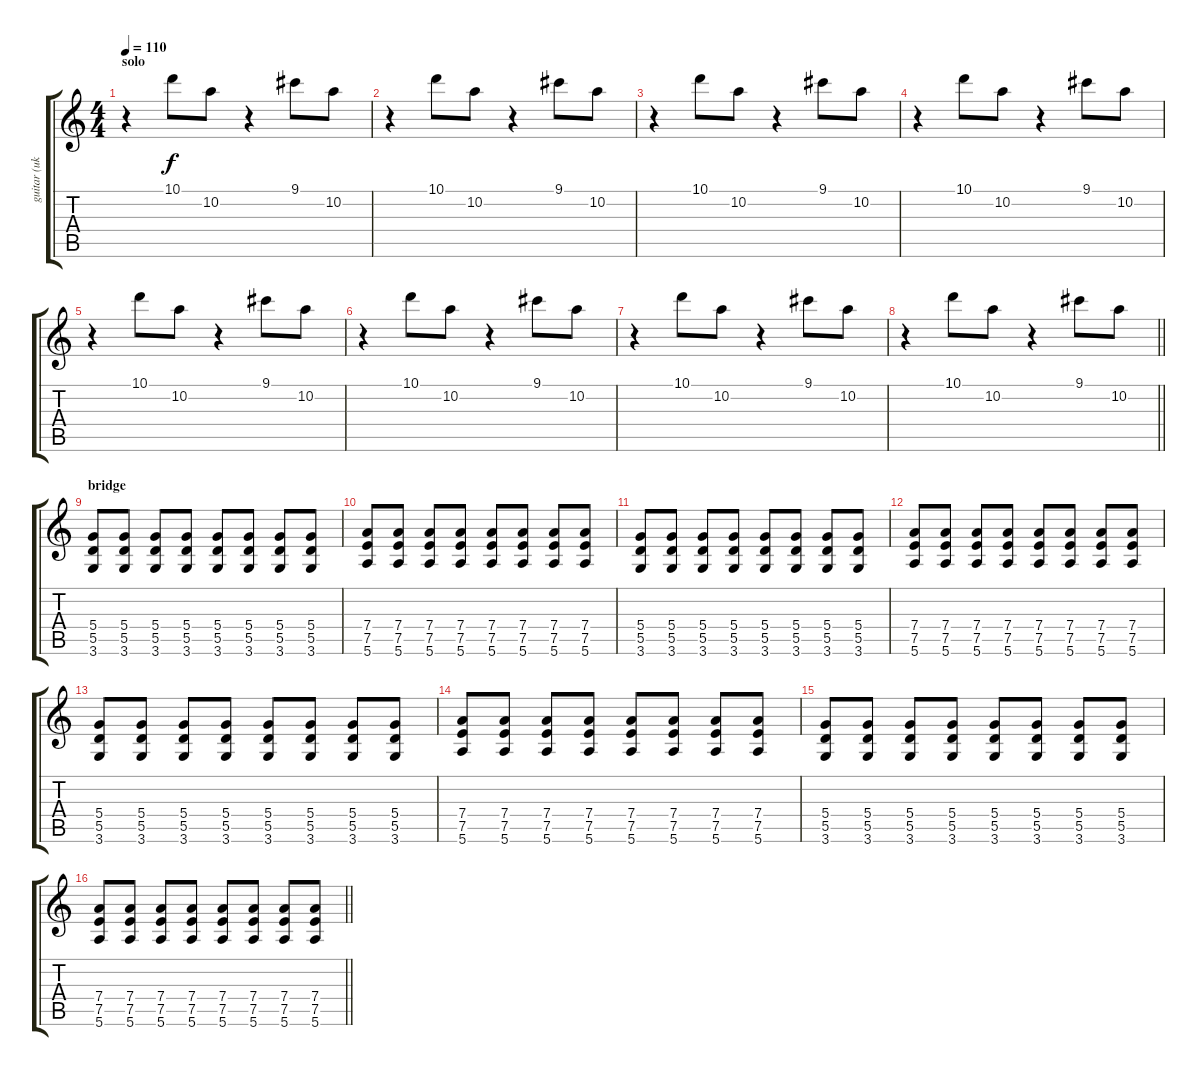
\track ("guitar (uki)" "guitar (uk") {instrument distortionguitar}
\staff {score tabs}
\tuning (E4 B3 G3 D3 A2 E2) {hide}
\ts (4 4)
\section ("" "solo")
\tempo 110
\clef g2
\ks c
r.4{dy f} 10.1.8 10.2.8 r.4 9.1.8 10.2.8 |
r.4 10.1.8 10.2.8 r.4 9.1.8 10.2.8 |
r.4 10.1.8 10.2.8 r.4 9.1.8 10.2.8 |
r.4 10.1.8 10.2.8 r.4 9.1.8 10.2.8 |
r.4 10.1.8 10.2.8 r.4 9.1.8 10.2.8 |
r.4 10.1.8 10.2.8 r.4 9.1.8 10.2.8 |
r.4 10.1.8 10.2.8 r.4 9.1.8 10.2.8 |
\barLineRight lightlight
r.4 10.1.8 10.2.8 r.4 9.1.8 10.2.8 |
\section ("" "bridge")
(5.4 5.5 3.6).8 (5.4 5.5 3.6).8 (5.4 5.5 3.6).8 (5.4 5.5 3.6).8 (5.4 5.5 3.6).8 (5.4 5.5 3.6).8 (5.4 5.5 3.6).8 (5.4 5.5 3.6).8 |
(7.4 7.5 5.6).8 (7.4 7.5 5.6).8 (7.4 7.5 5.6).8 (7.4 7.5 5.6).8 (7.4 7.5 5.6).8 (7.4 7.5 5.6).8 (7.4 7.5 5.6).8 (7.4 7.5 5.6).8 |
(5.4 5.5 3.6).8 (5.4 5.5 3.6).8 (5.4 5.5 3.6).8 (5.4 5.5 3.6).8 (5.4 5.5 3.6).8 (5.4 5.5 3.6).8 (5.4 5.5 3.6).8 (5.4 5.5 3.6).8 |
(7.4 7.5 5.6).8 (7.4 7.5 5.6).8 (7.4 7.5 5.6).8 (7.4 7.5 5.6).8 (7.4 7.5 5.6).8 (7.4 7.5 5.6).8 (7.4 7.5 5.6).8 (7.4 7.5 5.6).8 |
(5.4 5.5 3.6).8 (5.4 5.5 3.6).8 (5.4 5.5 3.6).8 (5.4 5.5 3.6).8 (5.4 5.5 3.6).8 (5.4 5.5 3.6).8 (5.4 5.5 3.6).8 (5.4 5.5 3.6).8 |
(7.4 7.5 5.6).8 (7.4 7.5 5.6).8 (7.4 7.5 5.6).8 (7.4 7.5 5.6).8 (7.4 7.5 5.6).8 (7.4 7.5 5.6).8 (7.4 7.5 5.6).8 (7.4 7.5 5.6).8 |
(5.4 5.5 3.6).8 (5.4 5.5 3.6).8 (5.4 5.5 3.6).8 (5.4 5.5 3.6).8 (5.4 5.5 3.6).8 (5.4 5.5 3.6).8 (5.4 5.5 3.6).8 (5.4 5.5 3.6).8 |
\barLineRight lightlight
(7.4 7.5 5.6).8 (7.4 7.5 5.6).8 (7.4 7.5 5.6).8 (7.4 7.5 5.6).8 (7.4 7.5 5.6).8 (7.4 7.5 5.6).8 (7.4 7.5 5.6).8 (7.4 7.5 5.6).8
